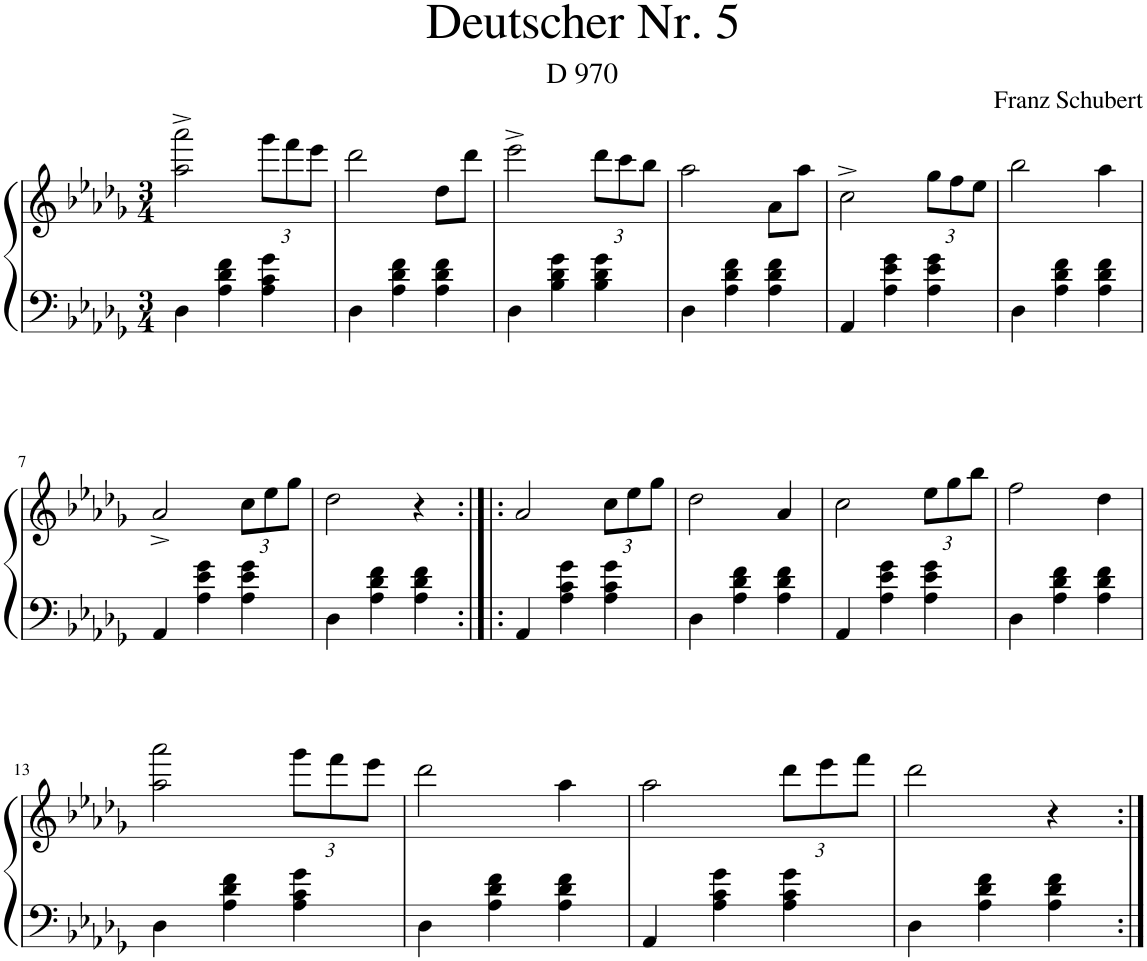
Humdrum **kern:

**kern	**kern
*part1	*part1
*staff2	*staff1
*I"Piano	*
*I'Pno.	*
*clefF4	*clefG2
*k[b-e-a-d-g-]	*k[b-e-a-d-g-]
*M3/4	*M3/4
=1	=1
4D-\	2aa-\^ 2aaa-\^
4A-\ 4d-\ 4f\	.
*	*Xbrackettup
4A-\ 4c\ 4g-\	12ggg-\L
.	12fff\
.	12eee-\J
=2	=2
4D-\	2ddd-\
4A-\ 4d-\ 4f\	.
4A-\ 4d-\ 4f\	8dd-\L
.	8ddd-\J
=3	=3
4D-\	2eee-^\
4B-\ 4d-\ 4g-\	.
4B-\ 4d-\ 4g-\	12ddd-\L
.	12ccc\
.	12bb-\J
=4	=4
4D-\	2aa-\
4A-\ 4d-\ 4f\	.
4A-\ 4d-\ 4f\	8a-\L
.	8aa-\J
=5	=5
4AA-/	2cc^\
4A-\ 4e-\ 4g-\	.
4A-\ 4e-\ 4g-\	12gg-\L
.	12ff\
.	12ee-\J
=6	=6
4D-\	2bb-\
4A-\ 4d-\ 4f\	.
4A-\ 4d-\ 4f\	4aa-\
!!LO:LB:g=z
=7	=7
4AA-/	2a-^/
4A-\ 4e-\ 4g-\	.
4A-\ 4e-\ 4g-\	12cc\L
.	12ee-\
.	12gg-\J
=8	=8
4D-\	2dd-\
4A-\ 4d-\ 4f\	.
4A-\ 4d-\ 4f\	4r
=9:|!|:	=9:|!|:
4AA-/	2a-/
4A-\ 4c\ 4g-\	.
4A-\ 4c\ 4g-\	12cc\L
.	12ee-\
.	12gg-\J
=10	=10
4D-\	2dd-\
4A-\ 4d-\ 4f\	.
4A-\ 4d-\ 4f\	4a-/
=11	=11
4AA-/	2cc\
4A-\ 4e-\ 4g-\	.
4A-\ 4e-\ 4g-\	12ee-\L
.	12gg-\
.	12bb-\J
=12	=12
4D-\	2ff\
4A-\ 4d-\ 4f\	.
4A-\ 4d-\ 4f\	4dd-\
!!LO:LB:g=z
=13	=13
4D-\	2aa-\ 2aaa-\
4A-\ 4d-\ 4f\	.
4A-\ 4c\ 4g-\	12ggg-\L
.	12fff\
.	12eee-\J
=14	=14
4D-\	2ddd-\
4A-\ 4d-\ 4f\	.
4A-\ 4d-\ 4f\	4aa-\
=15	=15
4AA-/	2aa-\
4A-\ 4c\ 4g-\	.
4A-\ 4c\ 4g-\	12ddd-\L
.	12eee-\
.	12fff\J
=16	=16
4D-\	2ddd-\
4A-\ 4d-\ 4f\	.
4A-\ 4d-\ 4f\	4r
=:|!	=:|!
*-	*-
